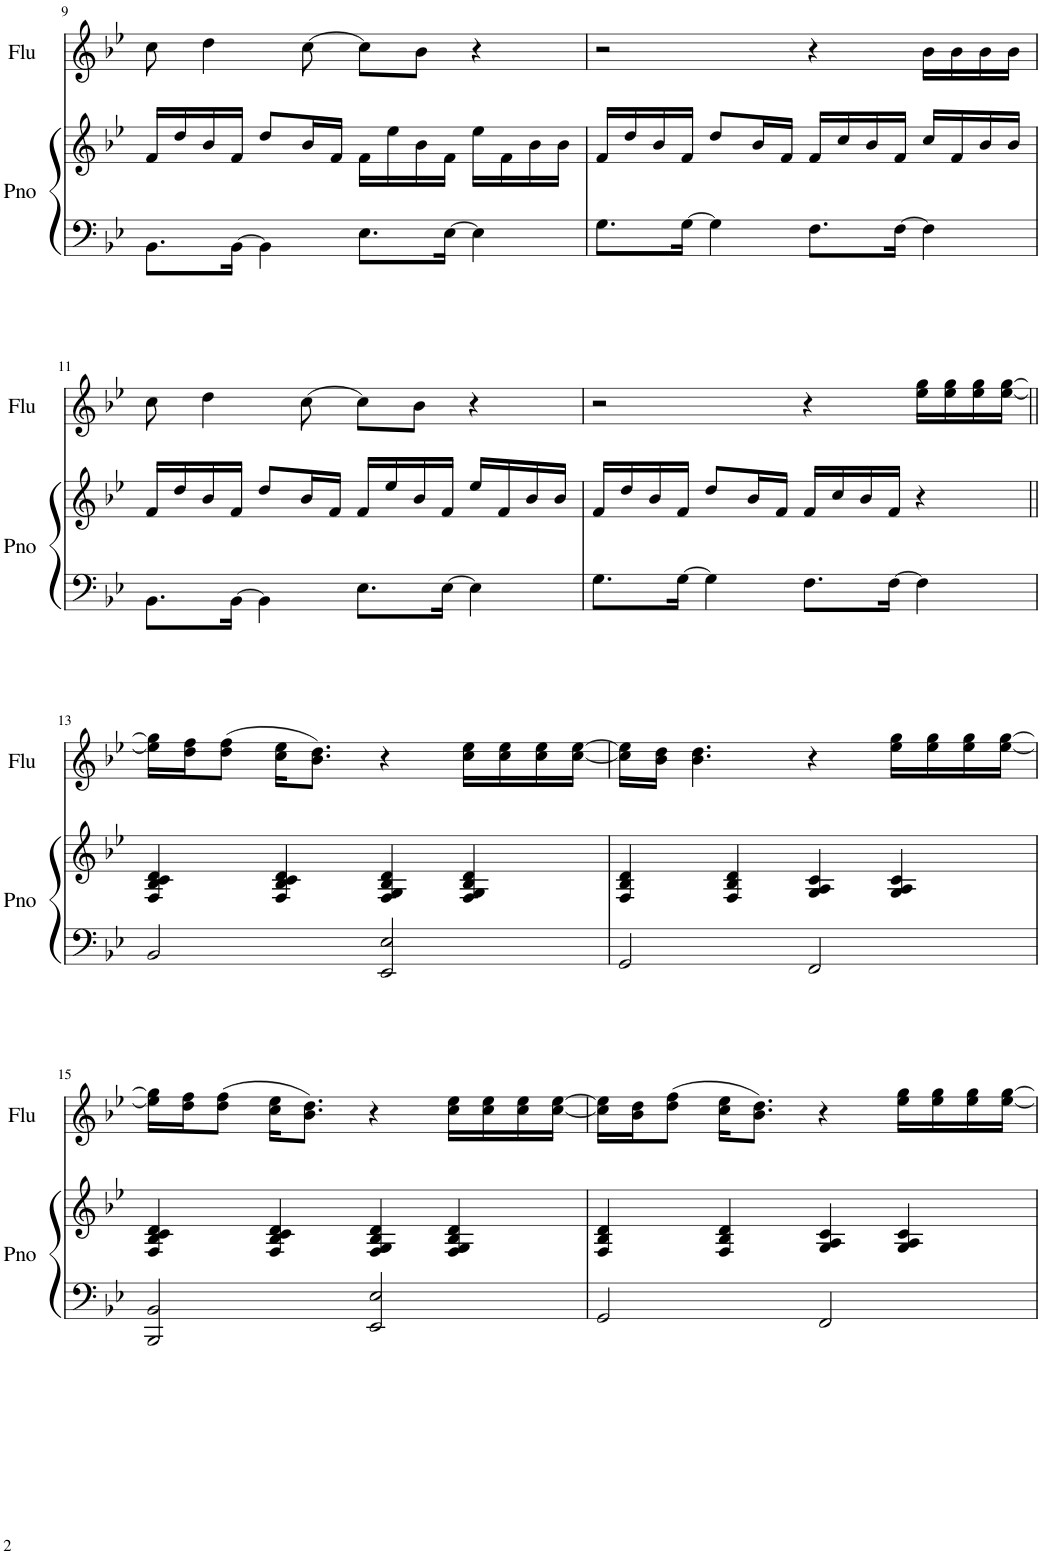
**kern	**kern	**kern
*part2	*part2	*part1
*staff3	*staff2	*staff1
*I"Piano	*	*I"Flute
*I'Pno	*	*I'Flu
!!LO:PB:g=z
*clefF4	*clefG2	*clefG2
*k[b-e-]	*k[b-e-]	*k[b-e-]
*M4/4	*M4/4	*M4/4
=9	=9	=9
8.BB-\L	16f/LL	8cc\
.	16dd/	.
.	16b-/	4dd\
[>16BB-\Jk	16f/JJ	.
4BB-\]	8dd/L	.
.	16b-/L	[>8cc\
.	16f/JJ	.
8.E-\L	16f\LL	8cc\L]
.	16ee-\	.
.	16b-\	8b-\J
[>16E-\Jk	16f\JJ	.
4E-\]	16ee-\LL	4r
.	16f\	.
.	16b-\	.
.	16b-\JJ	.
=10	=10	=10
8.G\L	16f/LL	2r
.	16dd/	.
.	16b-/	.
[>16G\Jk	16f/JJ	.
4G\]	8dd/L	.
.	16b-/L	.
.	16f/JJ	.
8.F\L	16f/LL	4r
.	16cc/	.
.	16b-/	.
[>16F\Jk	16f/JJ	.
4F\]	16cc/LL	16b-\LL
.	16f/	16b-\
.	16b-/	16b-\
.	16b-/JJ	16b-\JJ
!!LO:LB:g=z
=11	=11	=11
8.BB-\L	16f/LL	8cc\
.	16dd/	.
.	16b-/	4dd\
[>16BB-\Jk	16f/JJ	.
4BB-\]	8dd/L	.
.	16b-/L	[>8cc\
.	16f/JJ	.
8.E-\L	16f/LL	8cc\L]
.	16ee-/	.
.	16b-/	8b-\J
[>16E-\Jk	16f/JJ	.
4E-\]	16ee-/LL	4r
.	16f/	.
.	16b-/	.
.	16b-/JJ	.
=12	=12	=12
8.G\L	16f/LL	2r
.	16dd/	.
.	16b-/	.
[>16G\Jk	16f/JJ	.
4G\]	8dd/L	.
.	16b-/L	.
.	16f/JJ	.
8.F\L	16f/LL	4r
.	16cc/	.
.	16b-/	.
[>16F\Jk	16f/JJ	.
4F\]	4r	16ee-\ 16gg\LL
.	.	16ee-\ 16gg\
.	.	16ee-\ 16gg\
.	.	[16ee-\ [16gg\JJ
!!LO:LB:g=z
=13||	=13||	=13||
2BB-/	4F/ 4B-/ 4c/ 4d/	16ee-\] 16gg\]LL
.	.	16dd\ 16ff\J
.	.	(8dd\ 8ff\J
.	4F/ 4B-/ 4c/ 4d/	16cc\ 16ee-\KL
.	.	8.b-\ 8.dd\J)
2EE-/ 2E-/	4F/ 4G/ 4B-/ 4d/	4r
.	4F/ 4G/ 4B-/ 4d/	16cc\ 16ee-\LL
.	.	16cc\ 16ee-\
.	.	16cc\ 16ee-\
.	.	[16cc\ [16ee-\JJ
=14	=14	=14
2GG/	4F/ 4B-/ 4d/	16cc\] 16ee-\]LL
.	.	16b-\ 16dd\JJ
.	.	4.b-\ 4.dd\
.	4F/ 4B-/ 4d/	.
2FF/	4G/ 4A/ 4c/	4r
.	4G/ 4A/ 4c/	16ee-\ 16gg\LL
.	.	16ee-\ 16gg\
.	.	16ee-\ 16gg\
.	.	[<16ee-\ [>16gg\JJ
!!LO:LB:g=z
=15	=15	=15
2BBB-/ 2BB-/	4F/ 4B-/ 4c/ 4d/	16ee-\] 16gg\]LL
.	.	16dd\ 16ff\J
.	.	(8dd\ 8ff\J
.	4F/ 4B-/ 4c/ 4d/	16cc\ 16ee-\KL
.	.	8.b-\ 8.dd\J)
2EE-/ 2E-/	4F/ 4G/ 4B-/ 4d/	4r
.	4F/ 4G/ 4B-/ 4d/	16cc\ 16ee-\LL
.	.	16cc\ 16ee-\
.	.	16cc\ 16ee-\
.	.	[<16cc\ [>16ee-\JJ
=16	=16	=16
2GG/	4F/ 4B-/ 4d/	16cc\] 16ee-\]LL
.	.	16b-\ 16dd\J
.	.	(8dd\ 8ff\J
.	4F/ 4B-/ 4d/	16cc\ 16ee-\KL
.	.	8.b-\ 8.dd\J)
2FF/	4G/ 4A/ 4c/	4r
.	4G/ 4A/ 4c/	16ee-\ 16gg\LL
.	.	16ee-\ 16gg\
.	.	16ee-\ 16gg\
.	.	[16ee-\ [16gg\JJ
=	=	=
*-	*-	*-
